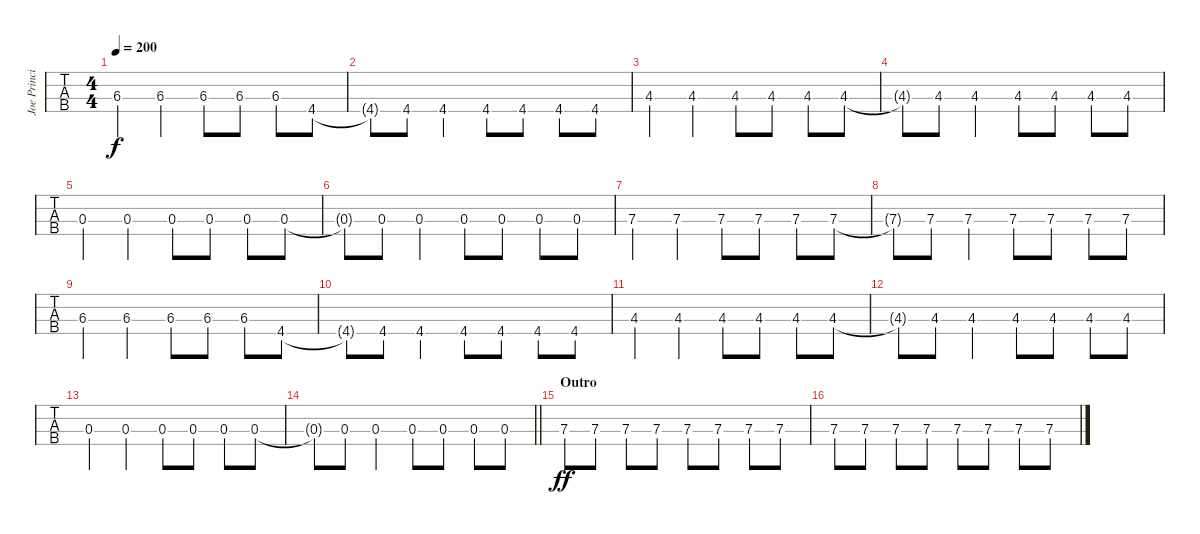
\track ("Joe Principe - Bass" "Joe Princi") {instrument electricbassfinger}
\staff {tabs}
\tuning (Gb2 Db2 Ab1 Eb1) {hide}
\ts (4 4)
\tempo 200
\clef f4
\ks c
6.3.4{dy f} 6.3.4 6.3.8 6.3.8 6.3.8 4.4.8 |
4.4{t}.8 4.4.8 4.4.4 4.4.8 4.4.8 4.4.8 4.4.8 |
4.3.4 4.3.4 4.3.8 4.3.8 4.3.8 4.3.8 |
4.3{t}.8 4.3.8 4.3.4 4.3.8 4.3.8 4.3.8 4.3.8 |
0.3.4 0.3.4 0.3.8 0.3.8 0.3.8 0.3.8 |
0.3{t}.8 0.3.8 0.3.4 0.3.8 0.3.8 0.3.8 0.3.8 |
7.3.4 7.3.4 7.3.8 7.3.8 7.3.8 7.3.8 |
7.3{t}.8 7.3.8 7.3.4 7.3.8 7.3.8 7.3.8 7.3.8 |
6.3.4 6.3.4 6.3.8 6.3.8 6.3.8 4.4.8 |
4.4{t}.8 4.4.8 4.4.4 4.4.8 4.4.8 4.4.8 4.4.8 |
4.3.4 4.3.4 4.3.8 4.3.8 4.3.8 4.3.8 |
4.3{t}.8 4.3.8 4.3.4 4.3.8 4.3.8 4.3.8 4.3.8 |
0.3.4 0.3.4 0.3.8 0.3.8 0.3.8 0.3.8 |
\barLineRight lightlight
0.3{t}.8 0.3.8 0.3.4 0.3.8 0.3.8 0.3.8 0.3.8 |
\section ("" "Outro")
7.3.8{dy ff} 7.3.8 7.3.8 7.3.8 7.3.8 7.3.8 7.3.8 7.3.8 |
7.3.8 7.3.8 7.3.8 7.3.8 7.3.8 7.3.8 7.3.8 7.3.8
